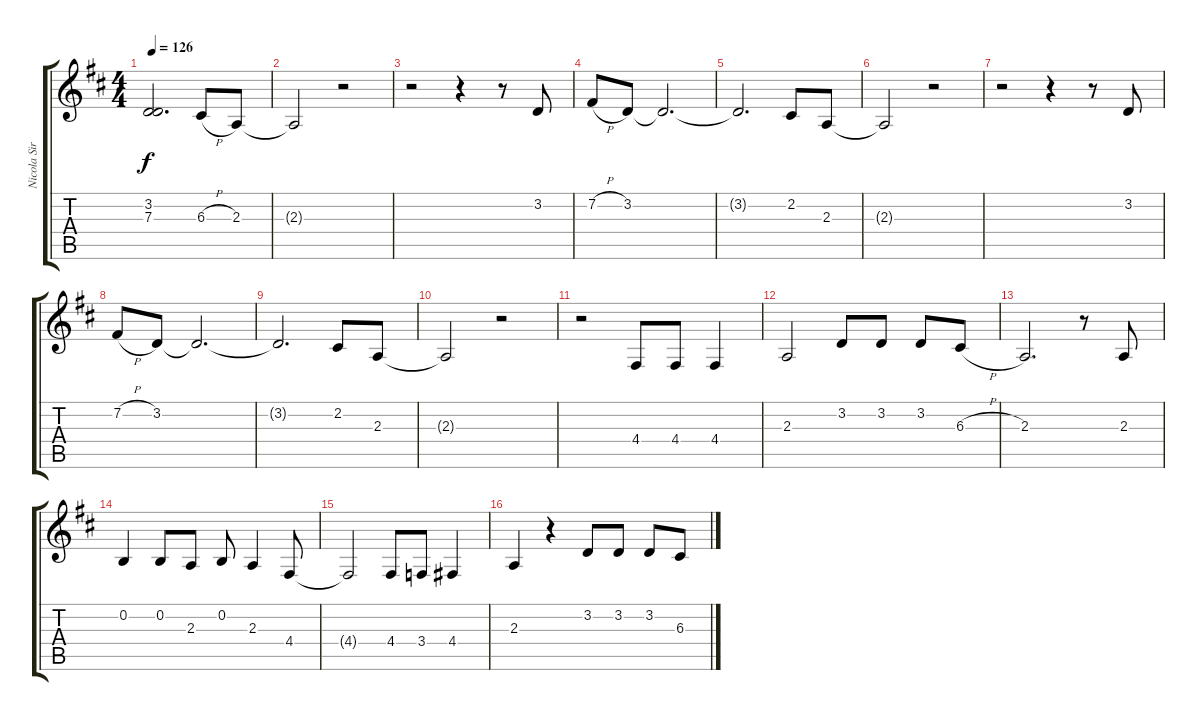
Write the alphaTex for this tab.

\track ("Nicola Sirkis (voix)" "Nicola Sir") {instrument bassoon}
\staff {score tabs}
\tuning (E4 B3 G3 D3 A2 E2) {hide}
\ts (4 4)
\tempo 126
\clef g2
\ks d
(3.2{t} 7.3{t}).2{d dy f} 6.3{h}.8 2.3.8 |
2.3{t}.2 r.2 |
r.2 r.4 r.8 3.2.8 |
7.2{h}.8 3.2.8 3.2{t}.2{d} |
3.2{t}.2{d} 2.2.8 2.3.8 |
2.3{t}.2 r.2 |
r.2 r.4 r.8 3.2.8 |
7.2{h}.8 3.2.8 3.2{t}.2{d} |
3.2{t}.2{d} 2.2.8 2.3.8 |
2.3{t}.2 r.2 |
r.2 4.4.8 4.4.8 4.4.4 |
2.3.2 3.2.8 3.2.8 3.2.8 6.3{h}.8 |
2.3.2{d} r.8 2.3.8 |
0.2.4 0.2.8 2.3.8 0.2.8 2.3.4 4.4.8 |
4.4{t}.2 4.4.8 3.4.8 4.4.4 |
2.3.4 r.4 3.2.8 3.2.8 3.2.8 6.3{h}.8
